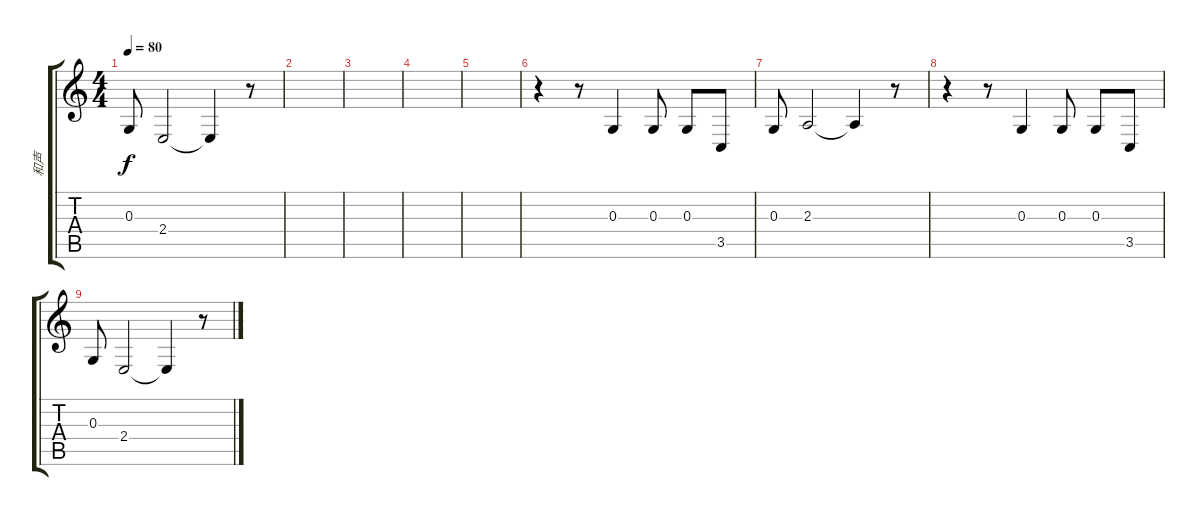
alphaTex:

\track ("和声" "和声") {instrument fx4atmosphere}
\staff {score tabs}
\tuning (E4 B3 G3 D3 A2 E2) {hide}
\ts (4 4)
\tempo 80
\clef g2
\ks c
0.3.8{dy f} 2.4.2 2.4{t}.4 r.8 |
|
|
|
|
r.4 r.8 0.3.4 0.3.8 0.3.8 3.5.8 |
0.3.8 2.3.2 2.3{t}.4 r.8 |
r.4 r.8 0.3.4 0.3.8 0.3.8 3.5.8 |
0.3.8 2.4.2 2.4{t}.4 r.8
